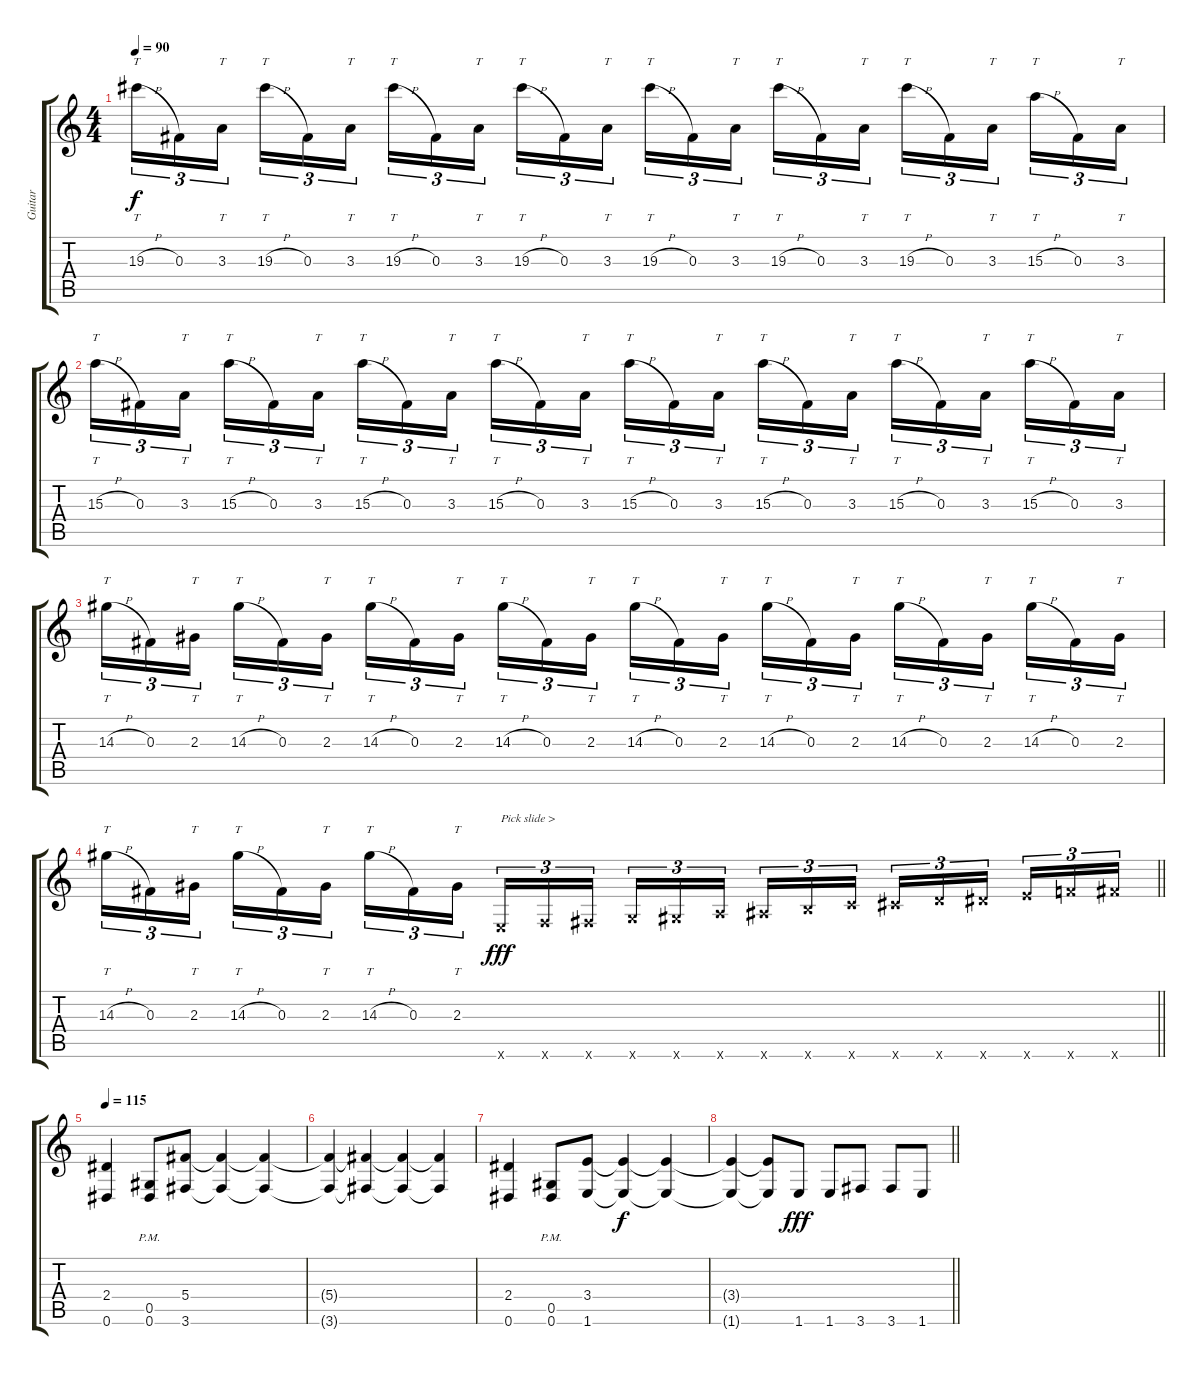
\track ("Guitar" "Guitar") {instrument electricguitarclean}
\staff {score tabs}
\tuning (Eb4 Bb3 Gb3 Db3 Ab2 Eb2) {hide}
\ts (4 4)
\tempo 90
\clef g2
\ks c
19.3{h}.16{tt tu (3 2) dy f} 0.3.16{tu (3 2)} 3.3.16{tt tu (3 2) beam splitsecondary} 19.3{h}.16{tt tu (3 2)} 0.3.16{tu (3 2)} 3.3.16{tt tu (3 2)} 19.3{h}.16{tt tu (3 2)} 0.3.16{tu (3 2)} 3.3.16{tt tu (3 2) beam splitsecondary} 19.3{h}.16{tt tu (3 2)} 0.3.16{tu (3 2)} 3.3.16{tt tu (3 2)} 19.3{h}.16{tt tu (3 2)} 0.3.16{tu (3 2)} 3.3.16{tt tu (3 2) beam splitsecondary} 19.3{h}.16{tt tu (3 2)} 0.3.16{tu (3 2)} 3.3.16{tt tu (3 2)} 19.3{h}.16{tt tu (3 2)} 0.3.16{tu (3 2)} 3.3.16{tt tu (3 2) beam splitsecondary} 15.3{h}.16{tt tu (3 2)} 0.3.16{tu (3 2)} 3.3.16{tt tu (3 2)} |
15.3{h}.16{tt tu (3 2)} 0.3.16{tu (3 2)} 3.3.16{tt tu (3 2) beam splitsecondary} 15.3{h}.16{tt tu (3 2)} 0.3.16{tu (3 2)} 3.3.16{tt tu (3 2)} 15.3{h}.16{tt tu (3 2)} 0.3.16{tu (3 2)} 3.3.16{tt tu (3 2) beam splitsecondary} 15.3{h}.16{tt tu (3 2)} 0.3.16{tu (3 2)} 3.3.16{tt tu (3 2)} 15.3{h}.16{tt tu (3 2)} 0.3.16{tu (3 2)} 3.3.16{tt tu (3 2) beam splitsecondary} 15.3{h}.16{tt tu (3 2)} 0.3.16{tu (3 2)} 3.3.16{tt tu (3 2)} 15.3{h}.16{tt tu (3 2)} 0.3.16{tu (3 2)} 3.3.16{tt tu (3 2) beam splitsecondary} 15.3{h}.16{tt tu (3 2)} 0.3.16{tu (3 2)} 3.3.16{tt tu (3 2)} |
14.3{h}.16{tt tu (3 2)} 0.3.16{tu (3 2)} 2.3.16{tt tu (3 2) beam splitsecondary} 14.3{h}.16{tt tu (3 2)} 0.3.16{tu (3 2)} 2.3.16{tt tu (3 2)} 14.3{h}.16{tt tu (3 2)} 0.3.16{tu (3 2)} 2.3.16{tt tu (3 2) beam splitsecondary} 14.3{h}.16{tt tu (3 2)} 0.3.16{tu (3 2)} 2.3.16{tt tu (3 2)} 14.3{h}.16{tt tu (3 2)} 0.3.16{tu (3 2)} 2.3.16{tt tu (3 2) beam splitsecondary} 14.3{h}.16{tt tu (3 2)} 0.3.16{tu (3 2)} 2.3.16{tt tu (3 2)} 14.3{h}.16{tt tu (3 2)} 0.3.16{tu (3 2)} 2.3.16{tt tu (3 2) beam splitsecondary} 14.3{h}.16{tt tu (3 2)} 0.3.16{tu (3 2)} 2.3.16{tt tu (3 2)} |
\barLineRight lightlight
14.3{h}.16{tt tu (3 2)} 0.3.16{tu (3 2)} 2.3.16{tt tu (3 2) beam splitsecondary} 14.3{h}.16{tt tu (3 2)} 0.3.16{tu (3 2)} 2.3.16{tt tu (3 2)} 14.3{h}.16{tt tu (3 2)} 0.3.16{tu (3 2)} 2.3.16{tt tu (3 2) beam splitsecondary} 1.6{x}.16{tu (3 2) txt "Pick slide >" dy fff} 2.6{x}.16{tu (3 2)} 3.6{x}.16{tu (3 2)} 4.6{x}.16{tu (3 2)} 5.6{x}.16{tu (3 2)} 6.6{x}.16{tu (3 2) beam splitsecondary} 7.6{x}.16{tu (3 2)} 8.6{x}.16{tu (3 2)} 9.6{x}.16{tu (3 2)} 10.6{x}.16{tu (3 2)} 11.6{x}.16{tu (3 2)} 12.6{x}.16{tu (3 2) beam splitsecondary} 13.6{x}.16{tu (3 2)} 14.6{x}.16{tu (3 2)} 15.6{x}.16{tu (3 2)} |
\section ("" "")
\tempo 115
(2.4 0.6).4 (0.5{pm} 0.6{pm}).8 (5.4 3.6).8 (5.4{t} 3.6{t}).4 (5.4{t} 3.6{t}).4 |
(5.4{t} 3.6{t}).4 (5.4{t} 3.6{t}).4 (5.4{t} 3.6{t}).4 (5.4{t} 3.6{t}).4 |
(2.4 0.6).4 (0.5{pm} 0.6{pm}).8 (3.4 1.6).8 (3.4{t} 1.6{t}).4{dy f} (3.4{t} 1.6{t}).4 |
\barLineRight lightlight
(3.4{t} 1.6{t}).4 (3.4{t} 1.6{t}).8 1.6.8{dy fff} 1.6.8 3.6.8 3.6.8 1.6.8
